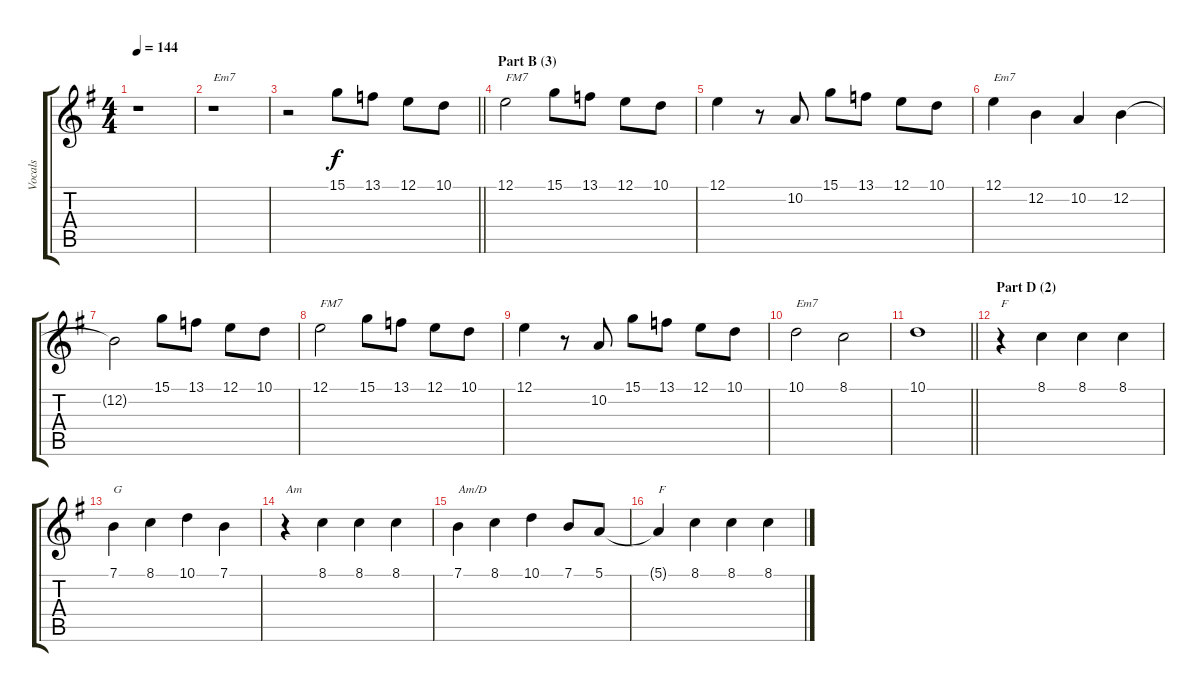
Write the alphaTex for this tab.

\track ("Vocals" "Vocals") {instrument trumpet}
\staff {score tabs}
\tuning (E4 B3 G3 D3 A2 E2) {hide}
\ts (4 4)
\tempo 144
\clef g2
\ks g
r.1{dy f} |
r.1{txt "Em7"} |
\barLineRight lightlight
r.2 15.1.8 13.1.8 12.1.8 10.1.8 |
\section ("" "Part B (3)")
12.1.2{txt "FM7"} 15.1.8 13.1.8 12.1.8 10.1.8 |
12.1.4 r.8 10.2.8 15.1.8 13.1.8 12.1.8 10.1.8 |
12.1.4{txt "Em7"} 12.2.4 10.2.4 12.2.4 |
12.2{t}.2 15.1.8 13.1.8 12.1.8 10.1.8 |
12.1.2{txt "FM7"} 15.1.8 13.1.8 12.1.8 10.1.8 |
12.1.4 r.8 10.2.8 15.1.8 13.1.8 12.1.8 10.1.8 |
10.1.2{txt "Em7"} 8.1.2 |
\barLineRight lightlight
10.1.1 |
\section ("" "Part D (2)")
r.4{txt "F"} 8.1.4 8.1.4 8.1.4 |
7.1.4{txt "G"} 8.1.4 10.1.4 7.1.4 |
r.4{txt "Am"} 8.1.4 8.1.4 8.1.4 |
7.1.4{txt "Am/D"} 8.1.4 10.1.4 7.1.8 5.1.8 |
5.1{t}.4{txt "F"} 8.1.4 8.1.4 8.1.4
